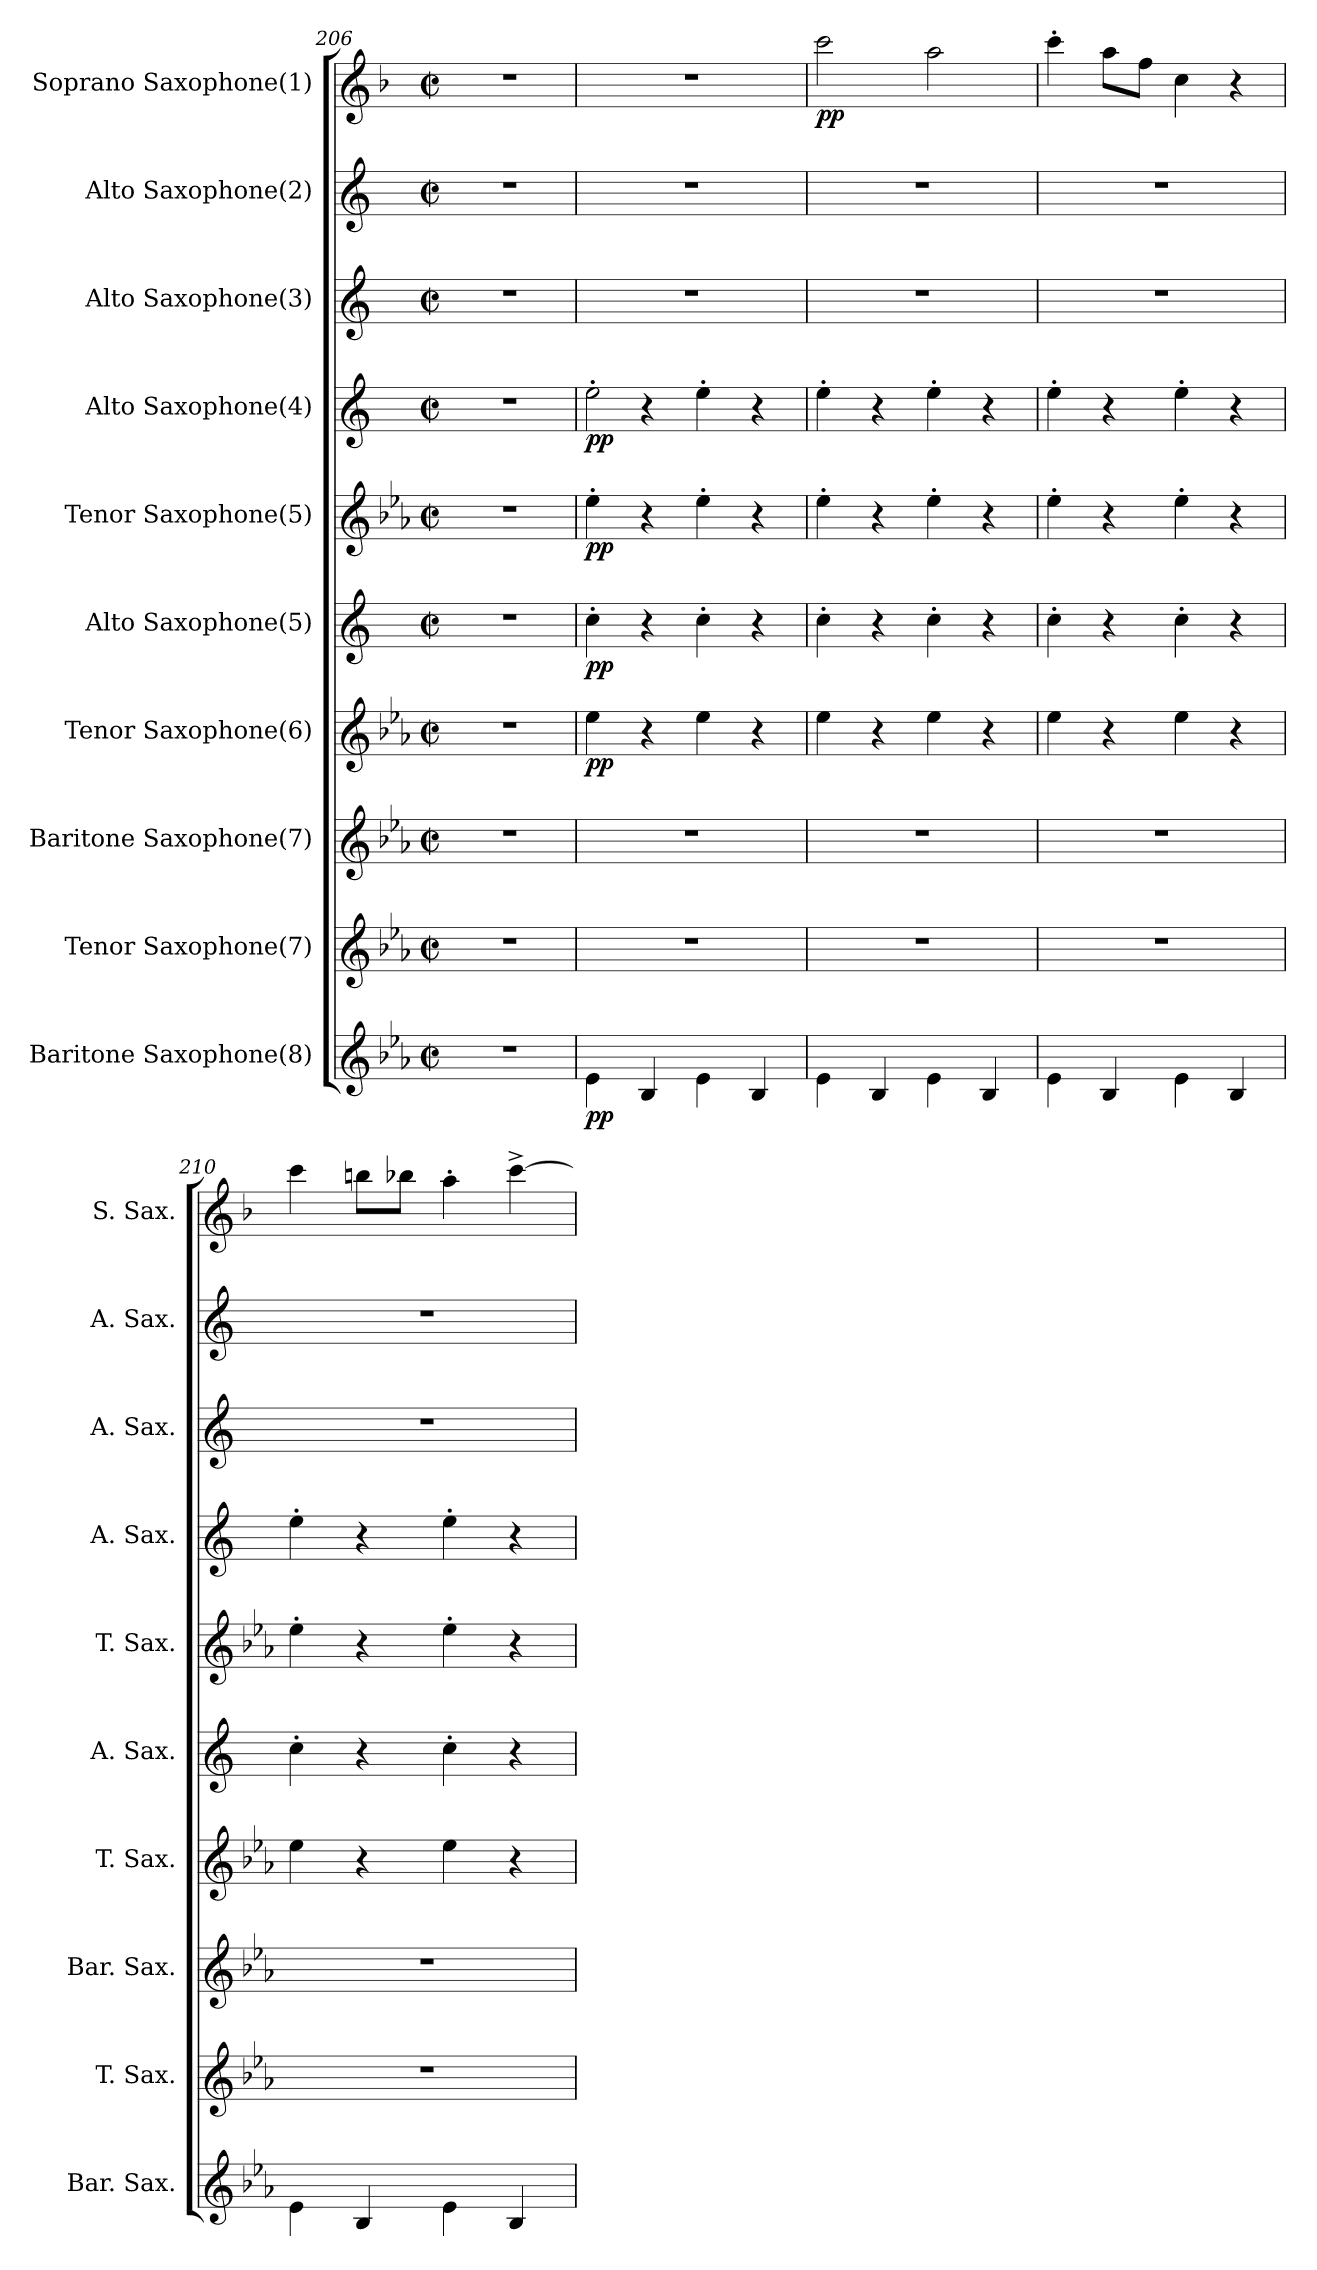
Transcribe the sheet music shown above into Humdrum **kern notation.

**kern	**dynam	**kern	**kern	**kern	**dynam	**kern	**dynam	**kern	**dynam	**kern	**dynam	**kern	**kern	**kern	**dynam
*part10	*part10	*part9	*part8	*part7	*part7	*part6	*part6	*part5	*part5	*part4	*part4	*part3	*part2	*part1	*part1
*staff10	*staff10	*staff9	*staff8	*staff7	*staff7	*staff6	*staff6	*staff5	*staff5	*staff4	*staff4	*staff3	*staff2	*staff1	*staff1
*I"Baritone Saxophone(8)	*	*I"Tenor Saxophone(7)	*I"Baritone Saxophone(7)	*I"Tenor Saxophone(6)	*	*I"Alto Saxophone(5)	*	*I"Tenor Saxophone(5)	*	*I"Alto Saxophone(4)	*	*I"Alto Saxophone(3)	*I"Alto Saxophone(2)	*I"Soprano Saxophone(1)	*
*I'Bar. Sax.	*	*I'T. Sax.	*I'Bar. Sax.	*I'T. Sax.	*	*I'A. Sax.	*	*I'T. Sax.	*	*I'A. Sax.	*	*I'A. Sax.	*I'A. Sax.	*I'S. Sax.	*
*clefG2	*	*clefG2	*clefG2	*clefG2	*	*clefG2	*	*clefG2	*	*clefG2	*	*clefG2	*clefG2	*clefG2	*
*ITrd12c21	*	*ITrd8c14	*ITrd12c21	*ITrd8c14	*	*ITrd5c9	*	*ITrd8c14	*	*ITrd5c9	*	*ITrd5c9	*ITrd5c9	*ITrd1c2	*
*k[b-e-a-]	*	*k[b-e-a-]	*k[b-e-a-]	*k[b-e-a-]	*	*k[b-e-a-]	*	*k[b-e-a-]	*	*k[b-e-a-]	*	*k[b-e-a-]	*k[b-e-a-]	*k[b-e-a-]	*
*M4/4	*	*M4/4	*M4/4	*M4/4	*	*M4/4	*	*M4/4	*	*M4/4	*	*M4/4	*M4/4	*M4/4	*
*met(c|)	*	*met(c|)	*met(c|)	*met(c|)	*	*met(c|)	*	*met(c|)	*	*met(c|)	*	*met(c|)	*met(c|)	*met(c|)	*
=206	=206	=206	=206	=206	=206	=206	=206	=206	=206	=206	=206	=206	=206	=206	=206
1r	.	1r	1r	1r	.	1r	.	1r	.	1r	.	1r	1r	1r	.
=207	=207	=207	=207	=207	=207	=207	=207	=207	=207	=207	=207	=207	=207	=207	=207
!	!LO:DY:b	!	!	!	!LO:DY:b	!	!LO:DY:b	!	!LO:DY:b	!LO:N:head=open	!LO:DY:b	!	!	!	!
4E-\	pp	1r	1r	4e-\	pp	4e-'\	pp	4e-'\	pp	4g'\	pp	1r	1r	1r	.
4BB-/	.	.	.	4r	.	4r	.	4r	.	4r	.	.	.	.	.
4E-\	.	.	.	4e-\	.	4e-'\	.	4e-'\	.	4g'\	.	.	.	.	.
4BB-/	.	.	.	4r	.	4r	.	4r	.	4r	.	.	.	.	.
=208	=208	=208	=208	=208	=208	=208	=208	=208	=208	=208	=208	=208	=208	=208	=208
!	!	!	!	!	!	!	!	!	!	!	!	!	!	!	!LO:DY:b
4E-\	.	1r	1r	4e-\	.	4e-'\	.	4e-'\	.	4g'\	.	1r	1r	2bb-\	pp
4BB-/	.	.	.	4r	.	4r	.	4r	.	4r	.	.	.	.	.
4E-\	.	.	.	4e-\	.	4e-'\	.	4e-'\	.	4g'\	.	.	.	2gg\	.
4BB-/	.	.	.	4r	.	4r	.	4r	.	4r	.	.	.	.	.
=209	=209	=209	=209	=209	=209	=209	=209	=209	=209	=209	=209	=209	=209	=209	=209
4E-\	.	1r	1r	4e-\	.	4e-'\	.	4e-'\	.	4g'\	.	1r	1r	4bb-'\	.
4BB-/	.	.	.	4r	.	4r	.	4r	.	4r	.	.	.	8gg\L	.
.	.	.	.	.	.	.	.	.	.	.	.	.	.	8ee-\J	.
4E-\	.	.	.	4e-\	.	4e-'\	.	4e-'\	.	4g'\	.	.	.	4b-\	.
4BB-/	.	.	.	4r	.	4r	.	4r	.	4r	.	.	.	4r	.
!!LO:PB:g=z
=210	=210	=210	=210	=210	=210	=210	=210	=210	=210	=210	=210	=210	=210	=210	=210
4E-\	.	1r	1r	4e-\	.	4e-'\	.	4e-'\	.	4g'\	.	1r	1r	4bb-\	.
4BB-/	.	.	.	4r	.	4r	.	4r	.	4r	.	.	.	8aan\L	.
.	.	.	.	.	.	.	.	.	.	.	.	.	.	8aa-X\J	.
4E-\	.	.	.	4e-\	.	4e-'\	.	4e-'\	.	4g'\	.	.	.	4gg'\	.
4BB-/	.	.	.	4r	.	4r	.	4r	.	4r	.	.	.	[4bb-^\	.
=	=	=	=	=	=	=	=	=	=	=	=	=	=	=	=
*-	*-	*-	*-	*-	*-	*-	*-	*-	*-	*-	*-	*-	*-	*-	*-
